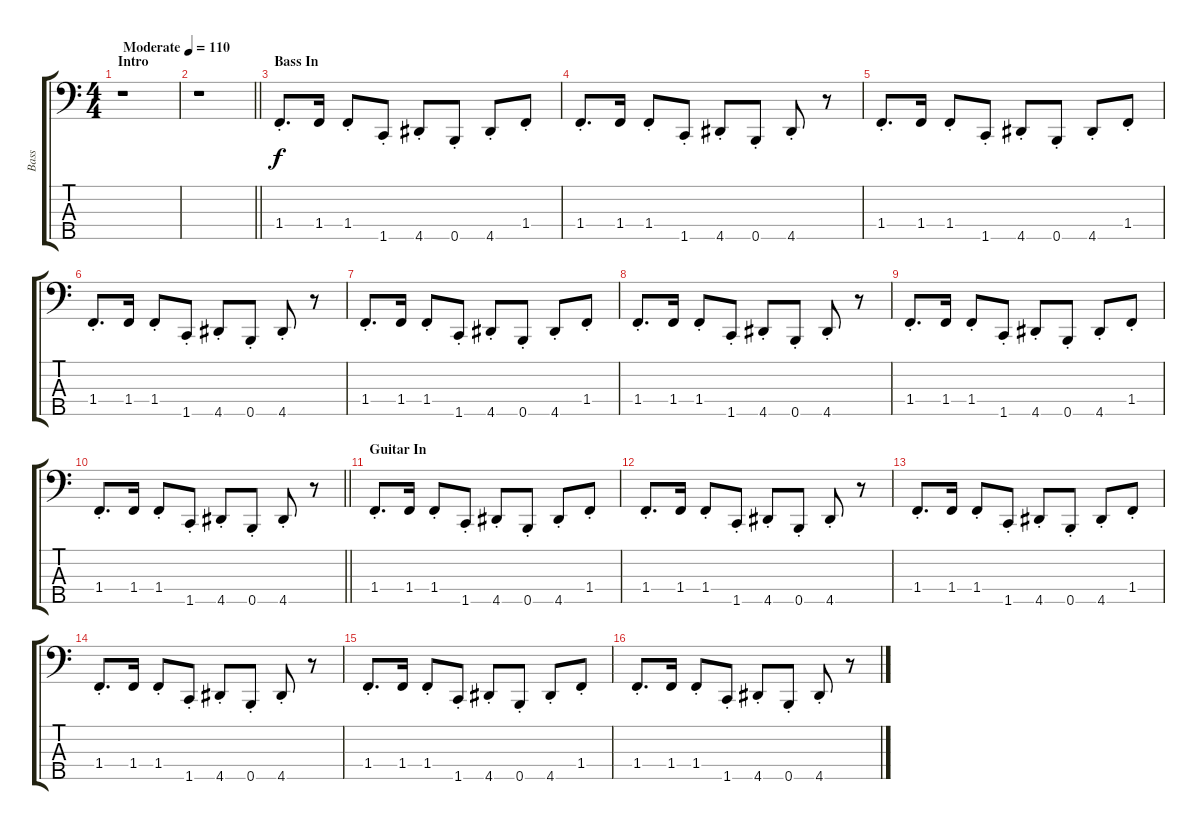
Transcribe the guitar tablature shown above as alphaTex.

\track ("Bass" "Bass") {instrument electricbassfinger}
\staff {score tabs}
\tuning (G2 D2 A1 E1 B0) {hide}
\ts (4 4)
\section ("" "Intro")
\tempo (110 "Moderate")
\clef f4
\ks c
r.1{dy f instrument electricbassfinger} |
\barLineRight lightlight
r.1 |
\section ("" "Bass In")
1.4{st}.8{d} 1.4.16 1.4{st}.8 1.5{st}.8 4.5{st}.8 0.5{st}.8 4.5{st}.8 1.4{st}.8 |
1.4{st}.8{d} 1.4.16 1.4{st}.8 1.5{st}.8 4.5{st}.8 0.5{st}.8 4.5{st}.8 r.8 |
1.4{st}.8{d} 1.4.16 1.4{st}.8 1.5{st}.8 4.5{st}.8 0.5{st}.8 4.5{st}.8 1.4{st}.8 |
1.4{st}.8{d} 1.4.16 1.4{st}.8 1.5{st}.8 4.5{st}.8 0.5{st}.8 4.5{st}.8 r.8 |
1.4{st}.8{d} 1.4.16 1.4{st}.8 1.5{st}.8 4.5{st}.8 0.5{st}.8 4.5{st}.8 1.4{st}.8 |
1.4{st}.8{d} 1.4.16 1.4{st}.8 1.5{st}.8 4.5{st}.8 0.5{st}.8 4.5{st}.8 r.8 |
1.4{st}.8{d} 1.4.16 1.4{st}.8 1.5{st}.8 4.5{st}.8 0.5{st}.8 4.5{st}.8 1.4{st}.8 |
\barLineRight lightlight
1.4{st}.8{d} 1.4.16 1.4{st}.8 1.5{st}.8 4.5{st}.8 0.5{st}.8 4.5{st}.8 r.8 |
\section ("" "Guitar In")
1.4{st}.8{d} 1.4.16 1.4{st}.8 1.5{st}.8 4.5{st}.8 0.5{st}.8 4.5{st}.8 1.4{st}.8 |
1.4{st}.8{d} 1.4.16 1.4{st}.8 1.5{st}.8 4.5{st}.8 0.5{st}.8 4.5{st}.8 r.8 |
1.4{st}.8{d} 1.4.16 1.4{st}.8 1.5{st}.8 4.5{st}.8 0.5{st}.8 4.5{st}.8 1.4{st}.8 |
1.4{st}.8{d} 1.4.16 1.4{st}.8 1.5{st}.8 4.5{st}.8 0.5{st}.8 4.5{st}.8 r.8 |
1.4{st}.8{d} 1.4.16 1.4{st}.8 1.5{st}.8 4.5{st}.8 0.5{st}.8 4.5{st}.8 1.4{st}.8 |
1.4{st}.8{d} 1.4.16 1.4{st}.8 1.5{st}.8 4.5{st}.8 0.5{st}.8 4.5{st}.8 r.8
